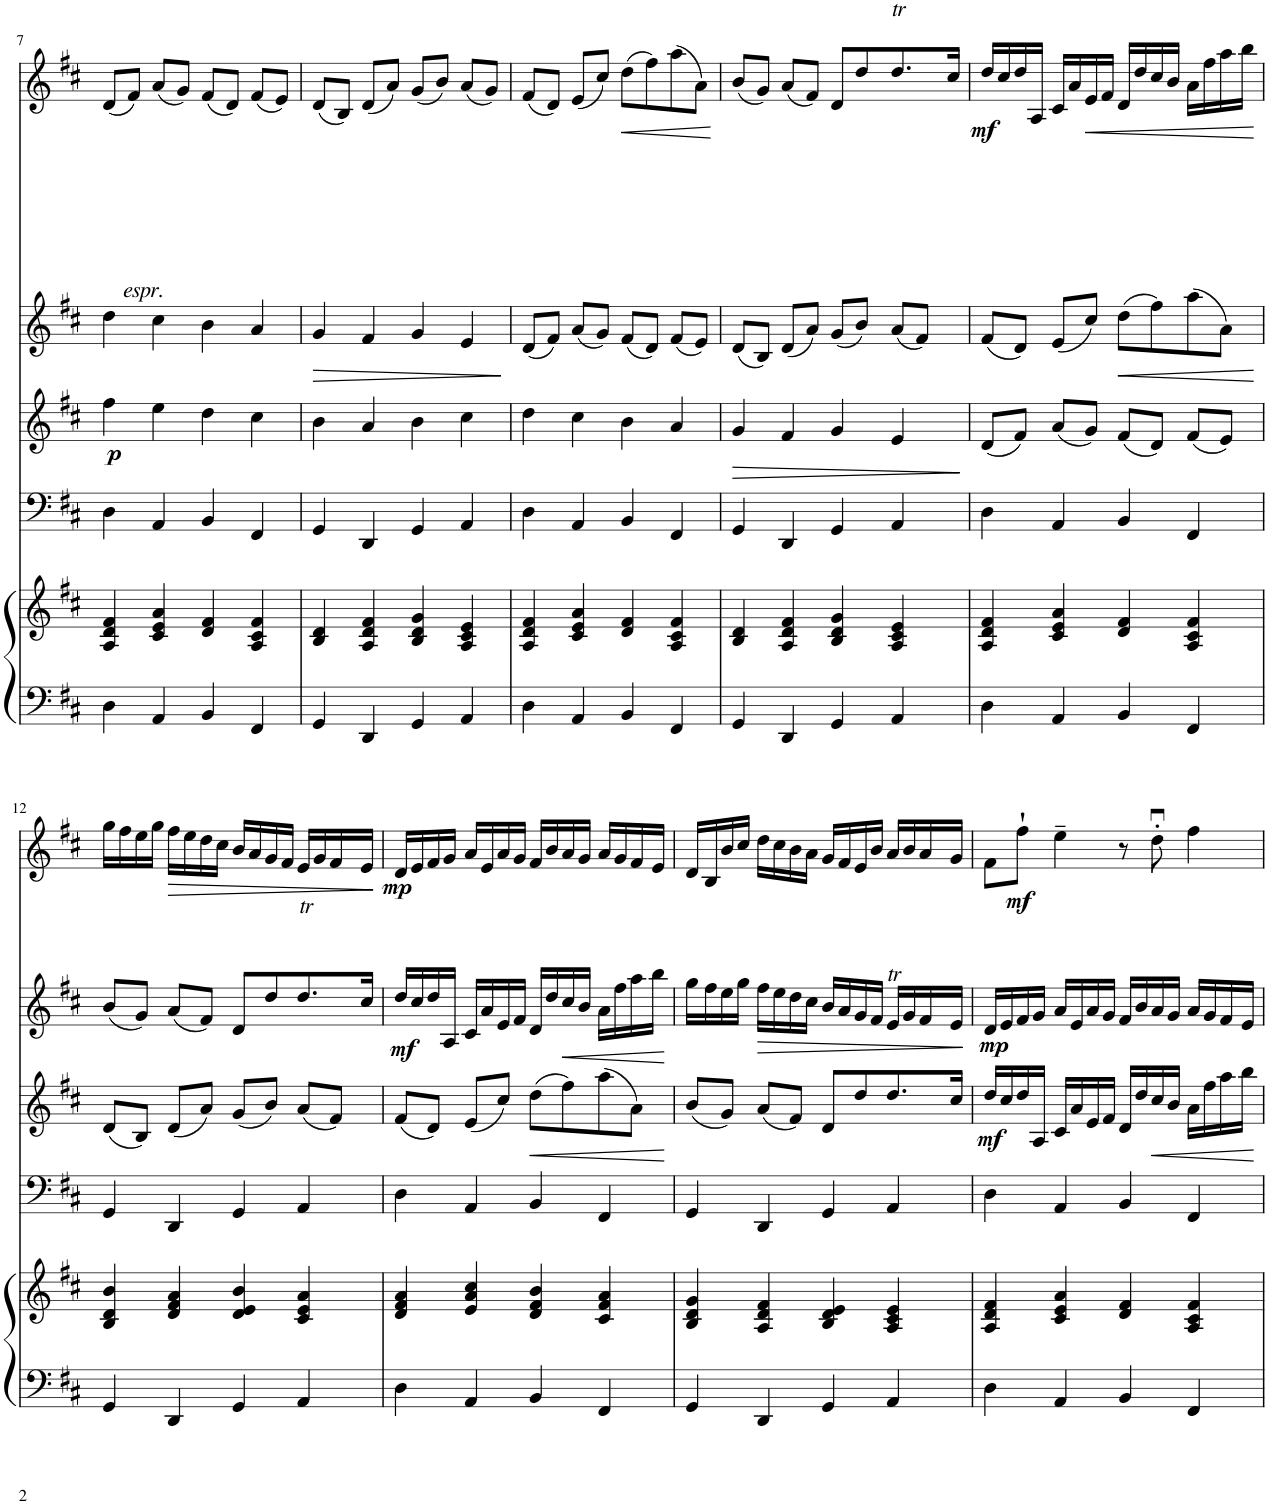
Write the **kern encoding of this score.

**kern	**kern	**kern	**kern	**dynam	**kern	**dynam	**kern	**dynam
*part5	*part5	*part4	*part3	*part3	*part2	*part2	*part1	*part1
*staff6	*staff5	*staff4	*staff3	*staff3	*staff2	*staff2	*staff1	*staff1
*I"Piano	*	*I"Violoncello	*I"Violin	*	*I"Violin	*	*I"Violin	*
*I'Pno	*	*I'Vc	*I'Vln	*	*I'Vln	*	*I'Vln	*
!!LO:PB:g=z
*clefF4	*clefG2	*clefF4	*clefG2	*	*clefG2	*	*clefG2	*
*k[f#c#]	*k[f#c#]	*k[f#c#]	*k[f#c#]	*	*k[f#c#]	*	*k[f#c#]	*
*M4/4	*M4/4	*M4/4	*M4/4	*	*M4/4	*	*M4/4	*
*met(c)	*met(c)	*met(c)	*met(c)	*	*met(c)	*	*met(c)	*
=7	=7	=7	=7	=7	=7	=7	=7	=7
!	!	!	!	!	!	!	!LO:TX:b:i:t=espr.	!
!	!	!	!	!LO:DY:b	!	!	!	!
4D\	4A/ 4d/ 4f#/	4D\	4ff#\	p	4dd\	.	(8d/L	.
.	.	.	.	.	.	.	8f#/J)	.
4AA/	4c#/ 4e/ 4a/	4AA/	4ee\	.	4cc#\	.	(8a/L	.
.	.	.	.	.	.	.	8g/J)	.
4BB/	4d/ 4f#/	4BB/	4dd\	.	4b\	.	(8f#/L	.
.	.	.	.	.	.	.	8d/J)	.
4FF#/	4A/ 4c#/ 4f#/	4FF#/	4cc#\	.	4a/	.	(8f#/L	.
.	.	.	.	.	.	.	8e/J)	.
=8	=8	=8	=8	=8	=8	=8	=8	=8
!	!	!	!	!	!	!LO:HP:b	!	!
4GG/	4B/ 4d/	4GG/	4b\	.	4g/	>	(8d/L	.
.	.	.	.	.	.	.	8B/J)	.
4DD/	4A/ 4d/ 4f#/	4DD/	4a/	.	4f#/	.	(8d/L	.
.	.	.	.	.	.	.	8a/J)	.
4GG/	4B/ 4d/ 4g/	4GG/	4b\	.	4g/	.	(8g/L	.
.	.	.	.	.	.	.	8b/J)	.
4AA/	4A/ 4c#/ 4e/	4AA/	4cc#\	.	4e/	.	(8a/L	.
.	.	.	.	.	.	.	8g/J)	.
.	.	.	.	.	.	]	.	.
=9	=9	=9	=9	=9	=9	=9	=9	=9
4D\	4A/ 4d/ 4f#/	4D\	4dd\	.	(8d/L	.	(8f#/L	.
.	.	.	.	.	8f#/J)	.	8d/J)	.
4AA/	4c#/ 4e/ 4a/	4AA/	4cc#\	.	(8a/L	.	(8e/L	.
.	.	.	.	.	8g/J)	.	8cc#/J)	.
!	!	!	!	!	!	!	!	!LO:HP:b
4BB/	4d/ 4f#/	4BB/	4b\	.	(8f#/L	.	(8dd\L	<
.	.	.	.	.	8d/J)	.	8ff#\)	.
4FF#/	4A/ 4c#/ 4f#/	4FF#/	4a/	.	(8f#/L	.	(8aa\	.
.	.	.	.	.	8e/J)	.	8a\J)	.
.	.	.	.	.	.	.	.	[
=10	=10	=10	=10	=10	=10	=10	=10	=10
!	!	!	!	!LO:HP:b	!	!	!	!
*	*	*	*	*	*	*	*^	*
4GG/	4B/ 4d/	4GG/	4g/	>	(8d/L	.	(8b/L	2..ryy	.
.	.	.	.	.	8B/J)	.	8g/J)	.	.
4DD/	4A/ 4d/ 4f#/	4DD/	4f#/	.	(8d/L	.	(8a/L	.	.
.	.	.	.	.	8a/J)	.	8f#/J)	.	.
4GG/	4B/ 4d/ 4g/	4GG/	4g/	.	(8g/L	.	8d/L	.	.
.	.	.	.	.	8b/J)	.	8dd/	.	.
!	!	!	!	!	!	!	!LO:TX:a:i:t=tr	!	!
4AA/	4A/ 4c#/ 4e/	4AA/	4e/	.	(8a/L	.	8.dd/	.	.
.	.	.	.	.	8f#/J)	.	.	64ee!	.
.	.	.	.	.	.	.	.	64dd!	.
.	.	.	.	.	.	.	.	64cc#!	.
.	.	.	.	.	.	.	.	64dd!	.
.	.	.	.	.	.	.	16cc#/Jk	16ryy	.
*	*	*	*	*	*	*	*v	*v	*
.	.	.	.	]	.	.	.	.
=11	=11	=11	=11	=11	=11	=11	=11	=11
!	!	!	!	!	!	!	!	!LO:DY:b
4D\	4A/ 4d/ 4f#/	4D\	(8d/L	.	(8f#/L	.	16dd/LL	mf
.	.	.	.	.	.	.	16cc#/	.
.	.	.	8f#/J)	.	8d/J)	.	16dd/	.
.	.	.	.	.	.	.	16A/JJ	.
4AA/	4c#/ 4e/ 4a/	4AA/	(8a/L	.	(8e/L	.	16c#/LL	.
.	.	.	.	.	.	.	16a/	.
!	!	!	!	!	!	!	!	!LO:HP:b
.	.	.	8g/J)	.	8cc#/J)	.	16e/	<
.	.	.	.	.	.	.	16f#/JJ	.
!	!	!	!	!	!	!LO:HP:b	!	!
4BB/	4d/ 4f#/	4BB/	(8f#/L	.	(8dd\L	<	16d/LL	.
.	.	.	.	.	.	.	16dd/	.
.	.	.	8d/J)	.	8ff#\)	.	16cc#/	.
.	.	.	.	.	.	.	16b/JJ	.
4FF#/	4A/ 4c#/ 4f#/	4FF#/	(8f#/L	.	(8aa\	.	16a\LL	.
.	.	.	.	.	.	.	16ff#\	.
.	.	.	8e/J)	.	8a\J)	.	16aa\	.
.	.	.	.	.	.	.	16bb\JJ	.
.	.	.	.	.	.	[	.	[
!!LO:LB:g=z
=12	=12	=12	=12	=12	=12	=12	=12	=12
*	*	*	*	*	*^	*	*	*
4GG/	4B/ 4d/ 4b/	4GG/	(8d/L	.	(8b/L	2..ryy	.	16gg\LL	.
.	.	.	.	.	.	.	.	16ff#\	.
.	.	.	8B/J)	.	8g/J)	.	.	16ee\	.
.	.	.	.	.	.	.	.	16gg\JJ	.
!	!	!	!	!	!	!	!	!	!LO:HP:b
4DD/	4d/ 4f#/ 4a/	4DD/	(8d/L	.	(8a/L	.	.	16ff#\LL	>
.	.	.	.	.	.	.	.	16ee\	.
.	.	.	8a/J)	.	8f#/J)	.	.	16dd\	.
.	.	.	.	.	.	.	.	16cc#\JJ	.
4GG/	4d/ 4e/ 4b/	4GG/	(8g/L	.	8d/L	.	.	16b/LL	.
.	.	.	.	.	.	.	.	16a/	.
.	.	.	8b/J)	.	8dd/	.	.	16g/	.
.	.	.	.	.	.	.	.	16f#/JJ	.
!	!	!	!	!	!	!	!	!LO:TX:b:i:t=tr	!
4AA/	4c#/ 4e/ 4a/	4AA/	(8a/L	.	8.dd/	.	.	16e/LL	.
.	.	.	.	.	.	.	.	16g/	.
.	.	.	8f#/J)	.	.	64ee!	.	16f#/	.
.	.	.	.	.	.	64dd!	.	.	.
.	.	.	.	.	.	64cc#!	.	.	.
.	.	.	.	.	.	64dd!	.	.	.
.	.	.	.	.	16cc#/Jk	16ryy	.	16e/JJ	.
*	*	*	*	*	*v	*v	*	*	*
.	.	.	.	.	.	.	.	]
=13	=13	=13	=13	=13	=13	=13	=13	=13
!	!	!	!	!	!	!LO:DY:b	!	!LO:DY:b
4D\	4d/ 4f#/ 4a/	4D\	(8f#/L	.	16dd/LL	mf	16d/LL	mp
.	.	.	.	.	16cc#/	.	16e/	.
.	.	.	8d/J)	.	16dd/	.	16f#/	.
.	.	.	.	.	16A/JJ	.	16g/JJ	.
4AA/	4e/ 4a/ 4cc#/	4AA/	(8e/L	.	16c#/LL	.	16a/LL	.
.	.	.	.	.	16a/	.	16e/	.
.	.	.	8cc#/J)	.	16e/	.	16a/	.
.	.	.	.	.	16f#/JJ	.	16g/JJ	.
!	!	!	!	!LO:HP:b	!	!	!	!
4BB/	4d/ 4f#/ 4b/	4BB/	(8dd\L	<	16d/LL	.	16f#/LL	.
.	.	.	.	.	16dd/	.	16b/	.
!	!	!	!	!	!	!LO:HP:b	!	!
.	.	.	8ff#\)	.	16cc#/	<	16a/	.
.	.	.	.	.	16b/JJ	.	16g/JJ	.
4FF#/	4c#/ 4f#/ 4a/	4FF#/	(8aa\	.	16a\LL	.	16a/LL	.
.	.	.	.	.	16ff#\	.	16g/	.
.	.	.	8a\J)	.	16aa\	.	16f#/	.
.	.	.	.	.	16bb\JJ	.	16e/JJ	.
.	.	.	.	[	.	[	.	.
=14	=14	=14	=14	=14	=14	=14	=14	=14
*	*	*	*^	*	*	*	*	*
4GG/	4B/ 4d/ 4g/	4GG/	(8b/L	2..ryy	.	16gg\LL	.	16d/LL	.
.	.	.	.	.	.	16ff#\	.	16B/	.
.	.	.	8g/J)	.	.	16ee\	.	16b/	.
.	.	.	.	.	.	16gg\JJ	.	16cc#/JJ	.
!	!	!	!	!	!	!	!LO:HP:b	!	!
4DD/	4A/ 4d/ 4f#/	4DD/	(8a/L	.	.	16ff#\LL	>	16dd\LL	.
.	.	.	.	.	.	16ee\	.	16cc#\	.
.	.	.	8f#/J)	.	.	16dd\	.	16b\	.
.	.	.	.	.	.	16cc#\JJ	.	16a\JJ	.
4GG/	4B/ 4d/ 4e/	4GG/	8d/L	.	.	16b/LL	.	16g/LL	.
.	.	.	.	.	.	16a/	.	16f#/	.
.	.	.	8dd/	.	.	16g/	.	16e/	.
.	.	.	.	.	.	16f#/JJ	.	16b/JJ	.
!	!	!	!	!	!	!	!	!LO:TX:b:i:t=tr	!
4AA/	4A/ 4c#/ 4e/	4AA/	8.dd/	.	.	16e/LL	.	16a/LL	.
.	.	.	.	.	.	16g/	.	16b/	.
.	.	.	.	64ee!	.	16f#/	.	16a/	.
.	.	.	.	64dd!	.	.	.	.	.
.	.	.	.	64cc#!	.	.	.	.	.
.	.	.	.	64dd!	.	.	.	.	.
.	.	.	16cc#/Jk	16ryy	.	16e/JJ	.	16g/JJ	.
*	*	*	*v	*v	*	*	*	*	*
.	.	.	.	.	.	]	.	.
=15	=15	=15	=15	=15	=15	=15	=15	=15
!	!	!	!	!LO:DY:b	!	!LO:DY:b	!	!
4D\	4A/ 4d/ 4f#/	4D\	16dd/LL	mf	16d/LL	mp	8f#\L	.
.	.	.	16cc#/	.	16e/	.	.	.
!	!	!	!	!	!	!	!	!LO:DY:b
.	.	.	16dd/	.	16f#/	.	8ff#`\J	mf
.	.	.	16A/JJ	.	16g/JJ	.	.	.
4AA/	4c#/ 4e/ 4a/	4AA/	16c#/LL	.	16a/LL	.	4ee~\	.
.	.	.	16a/	.	16e/	.	.	.
.	.	.	16e/	.	16a/	.	.	.
.	.	.	16f#/JJ	.	16g/JJ	.	.	.
4BB/	4d/ 4f#/	4BB/	16d/LL	.	16f#/LL	.	8r	.
.	.	.	16dd/	.	16b/	.	.	.
!	!	!	!	!LO:HP:b	!	!	!	!
.	.	.	16cc#/	<	16a/	.	8ddu'\	.
.	.	.	16b/JJ	.	16g/JJ	.	.	.
4FF#/	4A/ 4c#/ 4f#/	4FF#/	16a\LL	.	16a/LL	.	4ff#\	.
.	.	.	16ff#\	.	16g/	.	.	.
.	.	.	16aa\	.	16f#/	.	.	.
.	.	.	16bb\JJ	.	16e/JJ	.	.	.
.	.	.	.	[	.	.	.	.
=	=	=	=	=	=	=	=	=
*-	*-	*-	*-	*-	*-	*-	*-	*-
